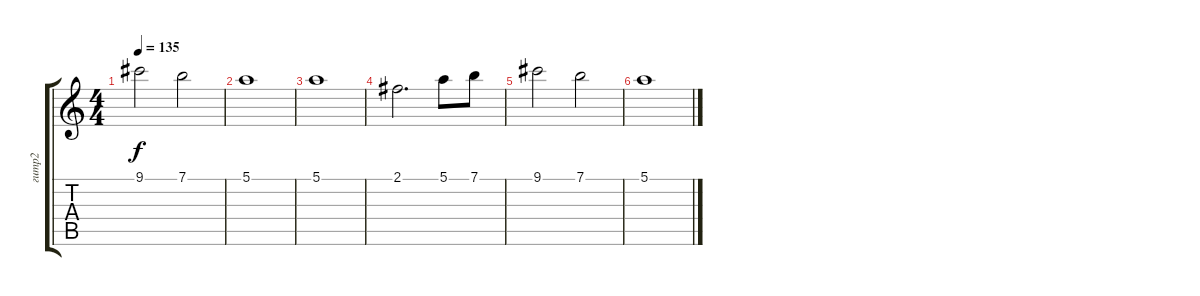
\track ("гитр2" "гитр2") {instrument overdrivenguitar}
\staff {score tabs}
\tuning (E4 B3 G3 D3 A2 E2) {hide}
\ts (4 4)
\tempo 135
\clef g2
\ks c
9.1.2{dy f} 7.1.2 |
5.1.1 |
5.1.1 |
2.1.2{d} 5.1.8 7.1.8 |
9.1.2 7.1.2 |
5.1.1
